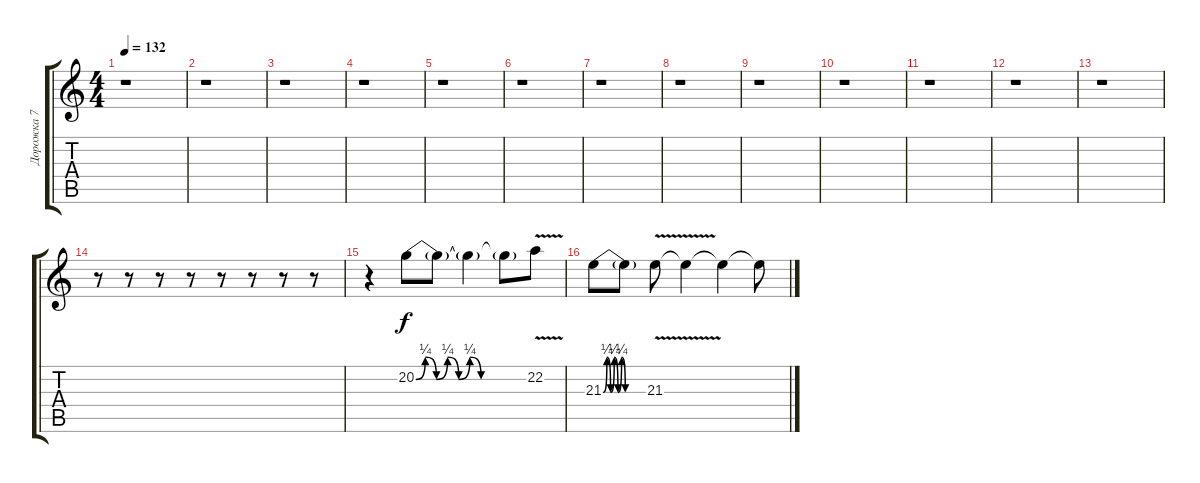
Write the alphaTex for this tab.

\track ("Дорожка 7" "Дорожка 7") {instrument violin}
\staff {score tabs}
\tuning (E4 B3 G3 D3 A2 E2) {hide}
\ts (4 4)
\tempo 132
\clef g2
\ks c
r.1{dy f} |
r.1 |
r.1 |
r.1 |
r.1 |
r.1 |
r.1 |
r.1 |
r.1 |
r.1 |
r.1 |
r.1 |
r.1 |
r.8 r.8 r.8 r.8 r.8 r.8 r.8 r.8 |
r.4 20.2{be (custom 0 0 5 1 11 0 17 1 23 0 29 1 35 0 60 0)}.8 20.2{t}.8 20.2{t}.4 20.2{t}.8 22.2{v}.8 |
21.3{be (custom 0 0 5 1 10 0 15 1 20 0 25 1 30 0 60 0)}.8 21.3{t}.8 21.3{v}.8 21.3{t}.4 21.3{t}.4 21.3{t}.8
